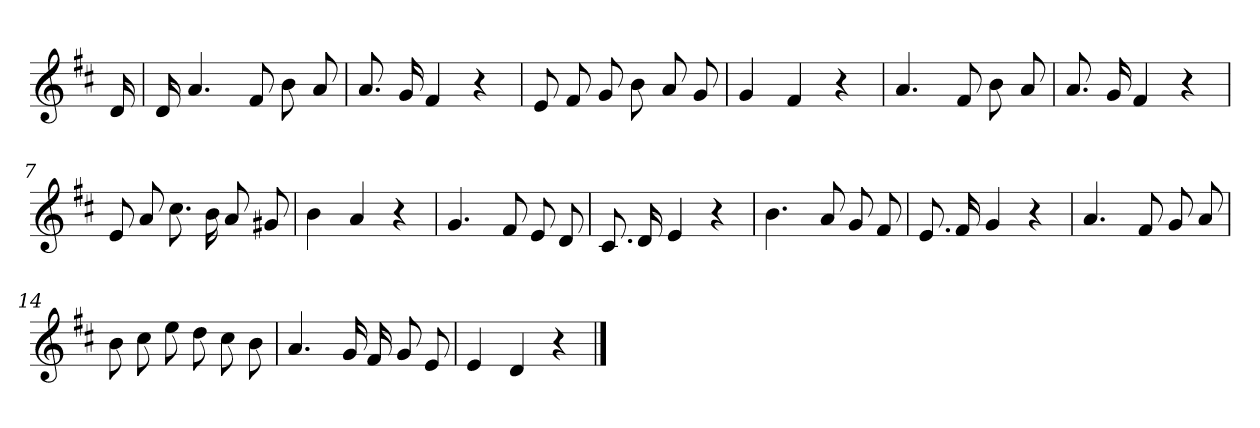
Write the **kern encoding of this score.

**kern
*part1
*staff1
*clefG2
*k[f#c#]
*D:
=
16d
=1
16d
4.a
8f#
8b
8a
=2
8.a
16g
4f#
4r
=3
8e
8f#
8g
8b
8a
8g
=4
4g
4f#
4r
=5
4.a
8f#
8b
8a
=6
8.a
16g
4f#
4r
=7
8e
8a
8.cc#
16b
8a
8g#X
=8
4b
4a
4r
=9
4.g
8f#
8e
8d
=10
8.c#
16d
4e
4r
=11
4.b
8a
8g
8f#
=12
8.e
16f#
4g
4r
=13
4.a
8f#
8g
8a
=14
8b
8cc#
8ee
8dd
8cc#
8b
=15
4.a
16g
16f#
8g
8e
=16
4e
4d
4r
==
*-
